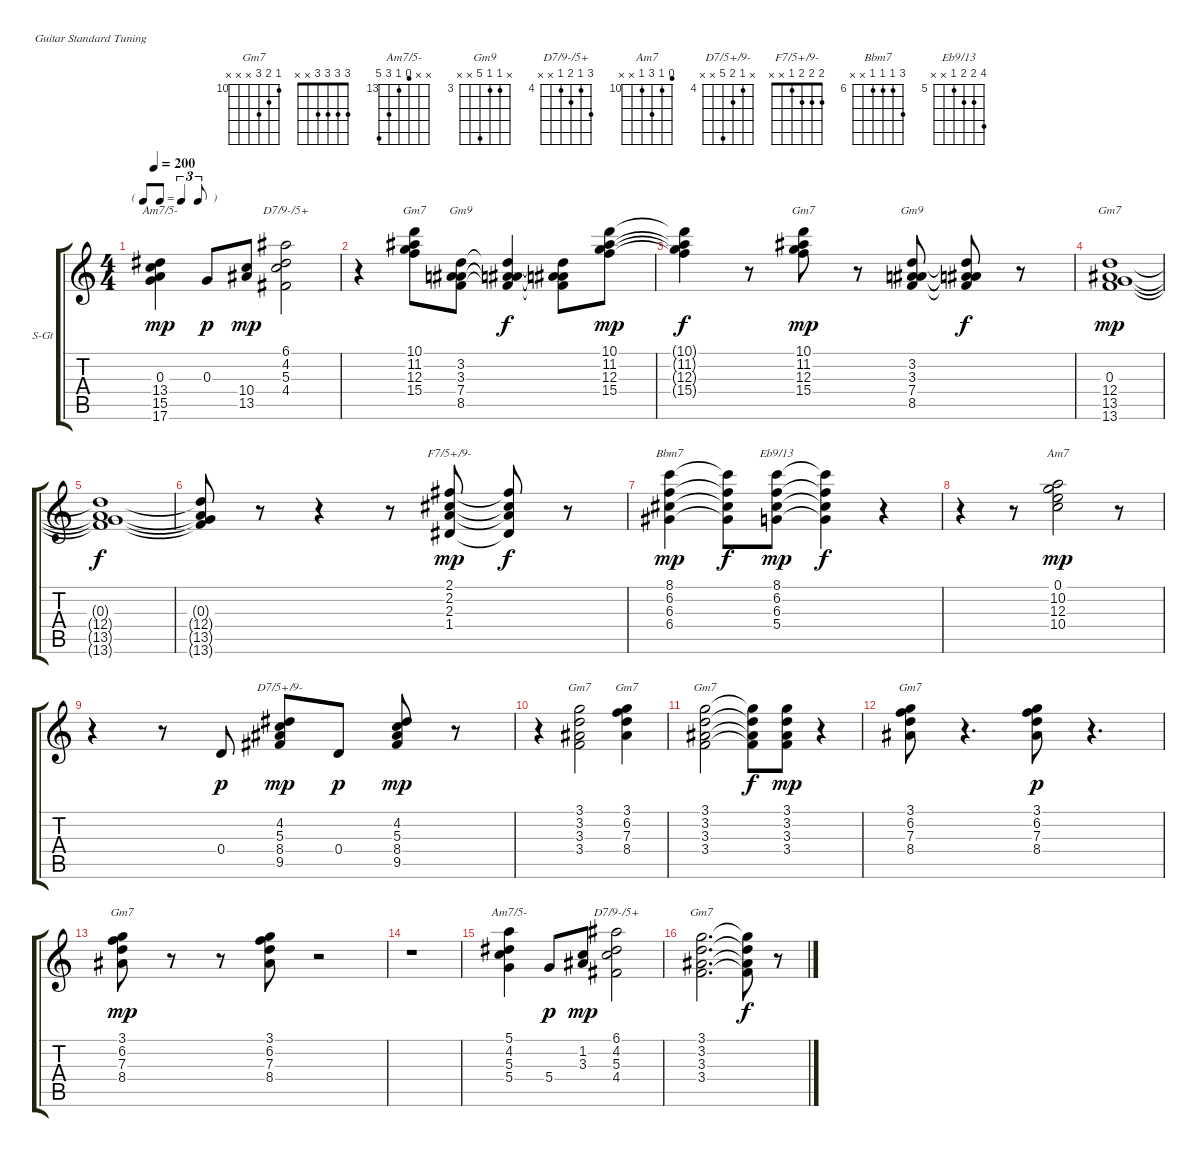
\bracketExtendMode groupsimilarinstruments
\firstSystemTrackNameOrientation horizontal
\otherSystemsTrackNameOrientation horizontal
\track ("Piano" "S-Gt") {instrument acousticgrandpiano}
\staff {score tabs}
\tuning (E4 B3 G3 D3 A2 E2)
\displaytranspose 12
\chord ("Gm7" 3 3 3 3 x x)
\chord ("Gm7" x x 11 12 13 13) {firstfret 12}
\chord ("Gm7" 3 6 7 x x x) {firstfret 3}
\chord ("" 3 6 7 x x x) {firstfret 3}
\chord ("Am7/5-" 5 4 5 5 x x)
\chord ("Gm9" x 3 3 7 x x) {firstfret 3}
\chord ("D7/9-/5+" 6 4 5 4 x x) {firstfret 4}
\chord ("Am7" 9 10 12 10 x x) {firstfret 10}
\chord ("D7/5+/9-" x 4 5 8 x x) {firstfret 4}
\chord ("Am7/5-" x x 12 13 15 17) {firstfret 13}
\chord ("Gm7" 10 11 12 x x x) {firstfret 10}
\chord ("F7/5+/9-" 2 2 2 1 x x)
\chord ("Bbm7" 8 6 6 6 x x) {firstfret 6}
\chord ("Eb9/13" 8 6 6 5 x x) {firstfret 5}
\chord ("" x 4 5 8 x x) {firstfret 4}
\chord ("" 3 3 3 3 x x)
\ts (4 4)
\tf triplet8th
\tempo 200
\clef g2
\ks c
(0.3 13.4 15.5 17.6).4{ch "Am7/5-" dy mp} 0.3.8{dy p} (10.4 13.5).8{dy mp} (6.1 4.2 5.3 4.4).2{ch "D7/9-/5+"} |
r.4 (10.1 11.2 12.3 15.4).8{ch "Gm7"} (3.2 3.3 7.4 8.5).8{ch "Gm9"} (3.2{t} 3.3{t} 7.4{t} 8.5{t}).4{dy f} (3.2{t} 3.3{t} 7.4{t} 8.5{t}).8 (10.1 11.2 12.3 15.4).8{dy mp} |
(10.1{t} 11.2{t} 12.3{t} 15.4{t}).4{dy f} r.8 (10.1 11.2 12.3 15.4).8{ch "Gm7" dy mp} r.8 (3.2 3.3 7.4 8.5).8{ch "Gm9"} (3.2{t} 3.3{t} 7.4{t} 8.5{t}).8{dy f} r.8 |
(0.3 12.4 13.5 13.6).1{ch "Gm7" dy mp} |
(0.3{t} 12.4{t} 13.5{t} 13.6{t}).1{dy f} |
(0.3{t} 12.4{t} 13.5{t} 13.6{t}).8 r.8 r.4 r.8 (2.1 2.2 2.3 1.4).8{ch "F7/5+/9-" dy mp} (2.1{t} 2.2{t} 2.3{t} 1.4{t}).8{dy f} r.8 |
(8.1 6.2 6.3 6.4).4{ch "Bbm7" dy mp} (8.1{t} 6.2{t} 6.3{t} 6.4{t}).8{dy f} (8.1 6.2 6.3 5.4).8{ch "Eb9/13" dy mp} (8.1{t} 6.2{t} 6.3{t} 5.4{t}).4{dy f} r.4 |
r.4 r.8 (0.1 10.2 12.3 10.4).2{ch "Am7" dy mp} r.8 |
r.4 r.8 0.4.8{dy p} (4.2 5.3 8.4 9.5).8{ch "D7/5+/9-" dy mp} 0.4.8{dy p} (4.2 5.3 8.4 9.5).8{ch "" dy mp} r.8 |
r.4 (3.1 3.2 3.3 3.4).2{ch "Gm7"} (3.1 6.2 7.3 8.4).4{ch "Gm7"} |
(3.1 3.2 3.3 3.4).2{ch "Gm7"} (3.1{t} 3.2{t} 3.3{t} 3.4{t}).8{dy f} (3.1 3.2 3.3 3.4).8{ch "" dy mp} r.4 |
(3.1 6.2 7.3 8.4).8{ch "Gm7"} r.4{d} (3.1 6.2 7.3 8.4).8{ch "" dy p} r.4{d} |
(3.1 6.2 7.3 8.4).8{ch "Gm7" dy mp} r.8 r.8 (3.1 6.2 7.3 8.4).8{ch ""} r.2 |
r.1 |
(5.1 4.2 5.3 5.4).4{ch "Am7/5-"} 5.4.8{dy p} (1.2 3.3).8{dy mp} (6.1 4.2 5.3 4.4).2{ch "D7/9-/5+"} |
(3.1 3.2 3.3 3.4).2{d ch "Gm7"} (3.1{t} 3.2{t} 3.3{t} 3.4{t}).8{dy f} r.8
